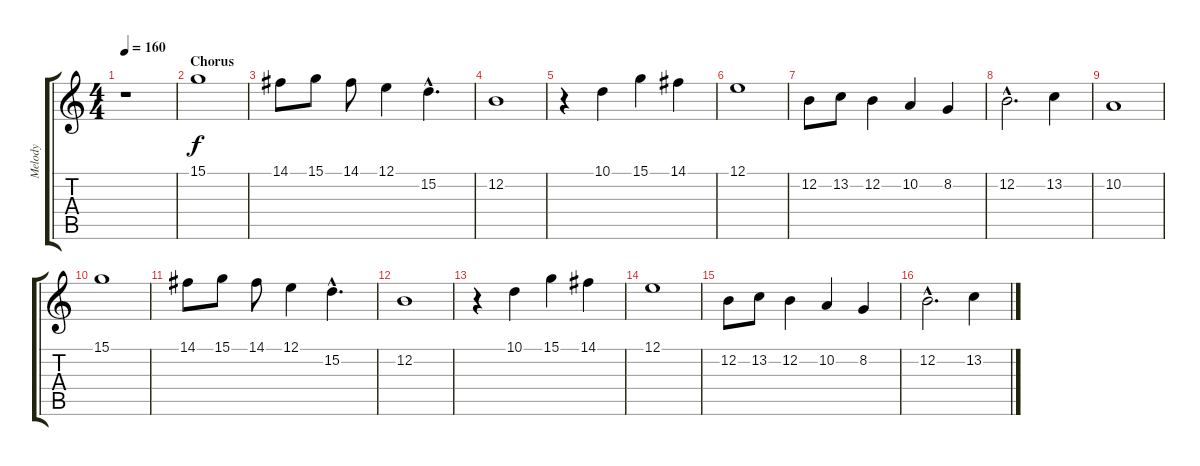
\track ("Melody" "Melody") {instrument synthvoice}
\staff {score tabs}
\tuning (E4 B3 G3 D3 A2 E2) {hide}
\ts (4 4)
\tempo 160
\clef g2
\ks c
r.1{dy f} |
\section ("" "Chorus")
15.1.1 |
14.1.8 15.1.8 14.1.8 12.1.4 15.2{hac}.4{d} |
12.2.1 |
r.4 10.1.4 15.1.4 14.1.4 |
12.1.1 |
12.2.8 13.2.8 12.2.4 10.2.4 8.2.4 |
12.2{hac}.2{d} 13.2.4 |
10.2.1 |
15.1.1{volume 11} |
14.1.8 15.1.8 14.1.8 12.1.4 15.2{hac}.4{d} |
12.2.1 |
r.4 10.1.4 15.1.4 14.1.4 |
12.1.1 |
12.2.8 13.2.8 12.2.4 10.2.4 8.2.4 |
12.2{hac}.2{d} 13.2.4
